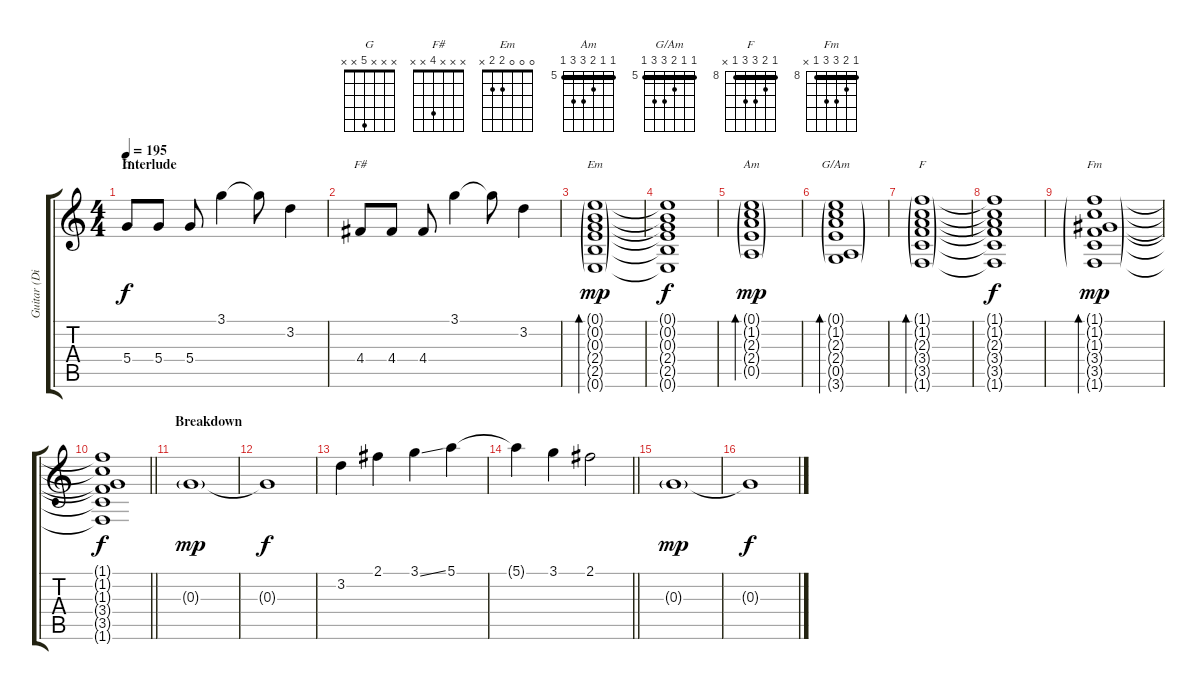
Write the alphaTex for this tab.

\track ("Guitar (Distortion)" "Guitar (Di") {instrument distortionguitar}
\staff {score tabs}
\tuning (E4 B3 G3 D3 A2 E2) {hide}
\chord ("G" x x x 5 x x)
\chord ("F#" x x x 4 x x)
\chord ("Em" 0 0 0 2 2 x)
\chord ("Am" 5 5 6 7 7 5) {firstfret 5 barre 5}
\chord ("G/Am" 5 5 6 7 7 5) {firstfret 5 barre 5}
\chord ("F" 8 9 10 10 8 x) {firstfret 8 barre 8}
\chord ("Fm" 8 9 10 10 8 x) {firstfret 8 barre 8}
\ts (4 4)
\section ("" "Interlude")
\tempo 195
\clef g2
\ks c
5.4.8{ch "G" dy f} 5.4.8 5.4.8 3.1.4 3.1{t}.8 3.2.4 |
4.4.8{ch "F#"} 4.4.8 4.4.8 3.1.4 3.1{t}.8 3.2.4 |
(0.1{g} 0.2{g} 0.3{g} 2.4{g} 2.5{g} 0.6{g}).1{bd 60 ch "Em" dy mp} |
(0.1{t} 0.2{t} 0.3{t} 2.4{t} 2.5{t} 0.6{t}).1{dy f} |
(0.1{g} 1.2{g} 2.3{g} 2.4{g} 0.5{g}).1{bd 60 ch "Am" dy mp} |
(0.1{g} 1.2{g} 2.3{g} 2.4{g} 0.5{g} 3.6{g}).1{bd 60 ch "G/Am"} |
(1.1{g} 1.2{g} 2.3{g} 3.4{g} 3.5{g} 1.6{g}).1{bd 60 ch "F"} |
(1.1{t} 1.2{t} 2.3{t} 3.4{t} 3.5{t} 1.6{t}).1{dy f} |
(1.1{g} 1.2{g} 1.3{g} 3.4{g} 3.5{g} 1.6{g}).1{bd 60 ch "Fm" dy mp} |
\barLineRight lightlight
(1.1{t} 1.2{t} 1.3{t} 3.4{t} 3.5{t} 1.6{t}).1{dy f} |
\section ("" "Breakdown")
0.3{g}.1{dy mp} |
0.3{t}.1{dy f} |
3.2.4 2.1.4 3.1{ss}.4 5.1.4 |
\barLineRight lightlight
5.1{t}.4 3.1.4 2.1.2 |
0.3{g}.1{dy mp} |
0.3{t}.1{dy f}
